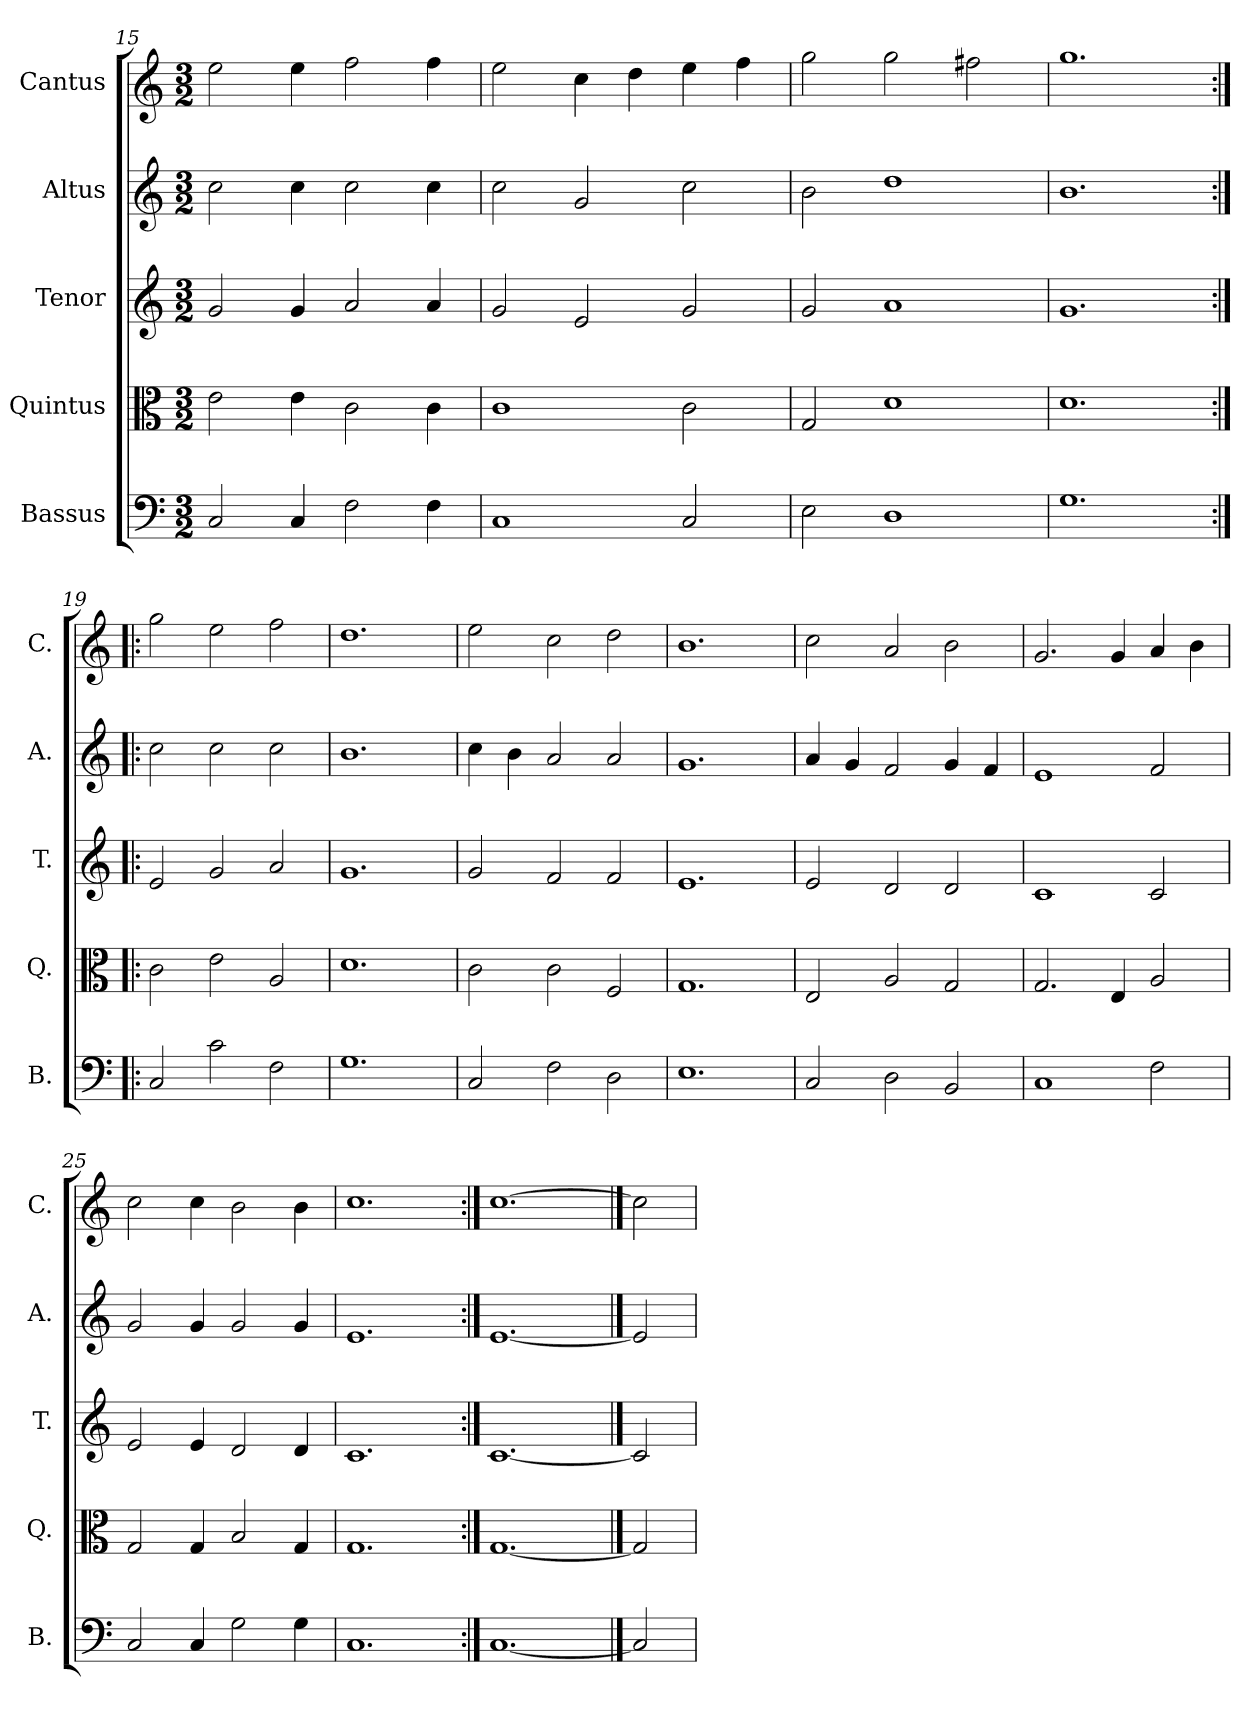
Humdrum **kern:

**kern	**kern	**kern	**kern	**kern
*part5	*part4	*part3	*part2	*part1
*staff5	*staff4	*staff3	*staff2	*staff1
*I"Bassus	*I"Quintus	*I"Tenor	*I"Altus	*I"Cantus
*I'B.	*I'Q.	*I'T.	*I'A.	*I'C.
*clefF4	*clefC3	*clefG2	*clefG2	*clefG2
*k[]	*k[]	*k[]	*k[]	*k[]
*C:	*C:	*C:	*C:	*C:
*M3/2	*M3/2	*M3/2	*M3/2	*M3/2
=15	=15	=15	=15	=15
2C/	2e\	2g/	2cc\	2ee\
4C/	4e\	4g/	4cc\	4ee\
2F\	2c\	2a/	2cc\	2ff\
4F\	4c\	4a/	4cc\	4ff\
=16	=16	=16	=16	=16
1C/	1c\	2g/	2cc\	2ee\
.	.	2e/	2g/	4cc\
.	.	.	.	4dd\
2C/	2c\	2g/	2cc\	4ee\
.	.	.	.	4ff\
=17	=17	=17	=17	=17
2E\	2G/	2g/	2b\	2gg\
1D\	1d\	1a/	1dd\	2gg\
.	.	.	.	2ff#X\
=18	=18	=18	=18	=18
1.G\	1.d\	1.g/	1.b\	1.gg\
=19:|!|:	=19:|!|:	=19:|!|:	=19:|!|:	=19:|!|:
2C/	2c\	2e/	2cc\	2gg\
2c\	2e\	2g/	2cc\	2ee\
2F\	2A/	2a/	2cc\	2ff\
=20	=20	=20	=20	=20
1.G\	1.d\	1.g/	1.b\	1.dd\
=21	=21	=21	=21	=21
2C/	2c\	2g/	4cc\	2ee\
.	.	.	4b\	.
2F\	2c\	2f/	2a/	2cc\
2D\	2F/	2f/	2a/	2dd\
=22	=22	=22	=22	=22
1.E\	1.G/	1.e/	1.g/	1.b\
=23	=23	=23	=23	=23
2C/	2E/	2e/	4a/	2cc\
.	.	.	4g/	.
2D\	2A/	2d/	2f/	2a/
2BB/	2G/	2d/	4g/	2b\
.	.	.	4f/	.
=24	=24	=24	=24	=24
1C/	2.G/	1c/	1e/	2.g/
.	4E/	.	.	4g/
2F\	2A/	2c/	2f/	4a/
.	.	.	.	4b\
=25	=25	=25	=25	=25
2C/	2G/	2e/	2g/	2cc\
4C/	4G/	4e/	4g/	4cc\
2G\	2B/	2d/	2g/	2b\
4G\	4G/	4d/	4g/	4b\
=26	=26	=26	=26	=26
1.C/	1.G/	1.c/	1.e/	1.cc\
=27:|!	=27:|!	=27:|!	=27:|!	=27:|!
[1.C/	[1.G/	[1.c/	[1.e/	[1.cc\
==28	==28	==28	==28	==28
2C/]	2G/]	2c/]	2e/]	2cc\]
=	=	=	=	=
*-	*-	*-	*-	*-
